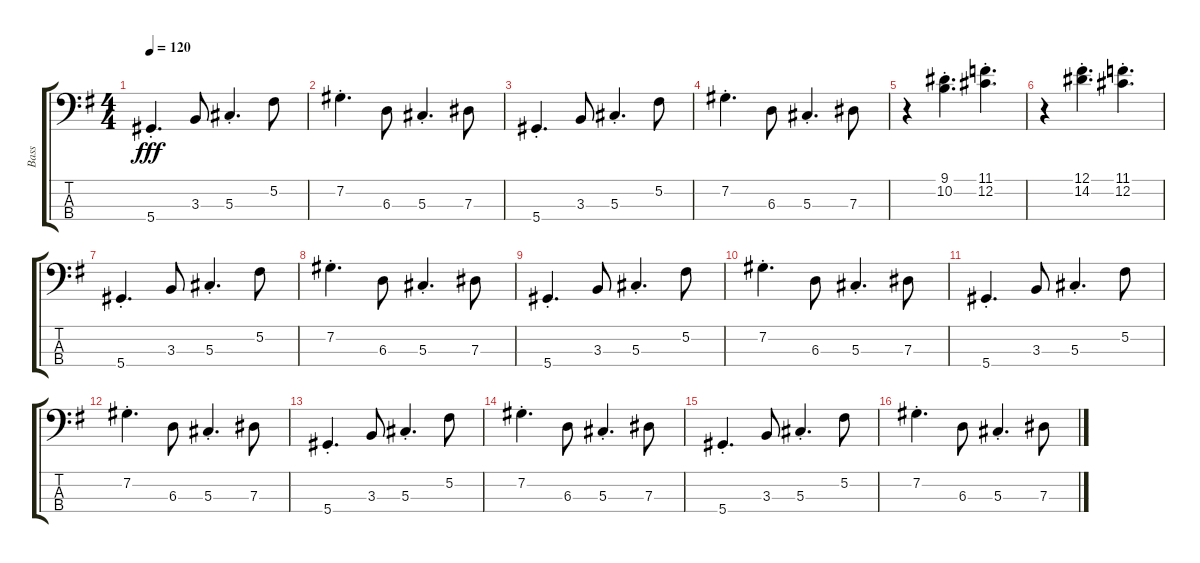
\track ("Bass" "Bass") {instrument electricbasspick}
\staff {score tabs}
\tuning (Gb2 Db2 Ab1 Eb1) {hide}
\ts (4 4)
\tempo 120
\clef f4
\ks g
5.4{st}.4{d dy fff} 3.3.8 5.3{st}.4{d} 5.2.8 |
7.2{st}.4{d} 6.3.8 5.3{st}.4{d} 7.3.8 |
5.4{st}.4{d} 3.3.8 5.3{st}.4{d} 5.2.8 |
7.2{st}.4{d} 6.3.8 5.3{st}.4{d} 7.3.8 |
r.4 (9.1{st} 10.2{st}).4{d} (11.1{st} 12.2{st}).4{d} |
r.4 (12.1{st} 14.2{st}).4{d} (11.1{st} 12.2{st}).4{d} |
5.4{st}.4{d} 3.3.8 5.3{st}.4{d} 5.2.8 |
7.2{st}.4{d} 6.3.8 5.3{st}.4{d} 7.3.8 |
5.4{st}.4{d} 3.3.8 5.3{st}.4{d} 5.2.8 |
7.2{st}.4{d} 6.3.8 5.3{st}.4{d} 7.3.8 |
5.4{st}.4{d} 3.3.8 5.3{st}.4{d} 5.2.8 |
7.2{st}.4{d} 6.3.8 5.3{st}.4{d} 7.3.8 |
5.4{st}.4{d} 3.3.8 5.3{st}.4{d} 5.2.8 |
7.2{st}.4{d} 6.3.8 5.3{st}.4{d} 7.3.8 |
5.4{st}.4{d} 3.3.8 5.3{st}.4{d} 5.2.8 |
7.2{st}.4{d} 6.3.8 5.3{st}.4{d} 7.3.8
